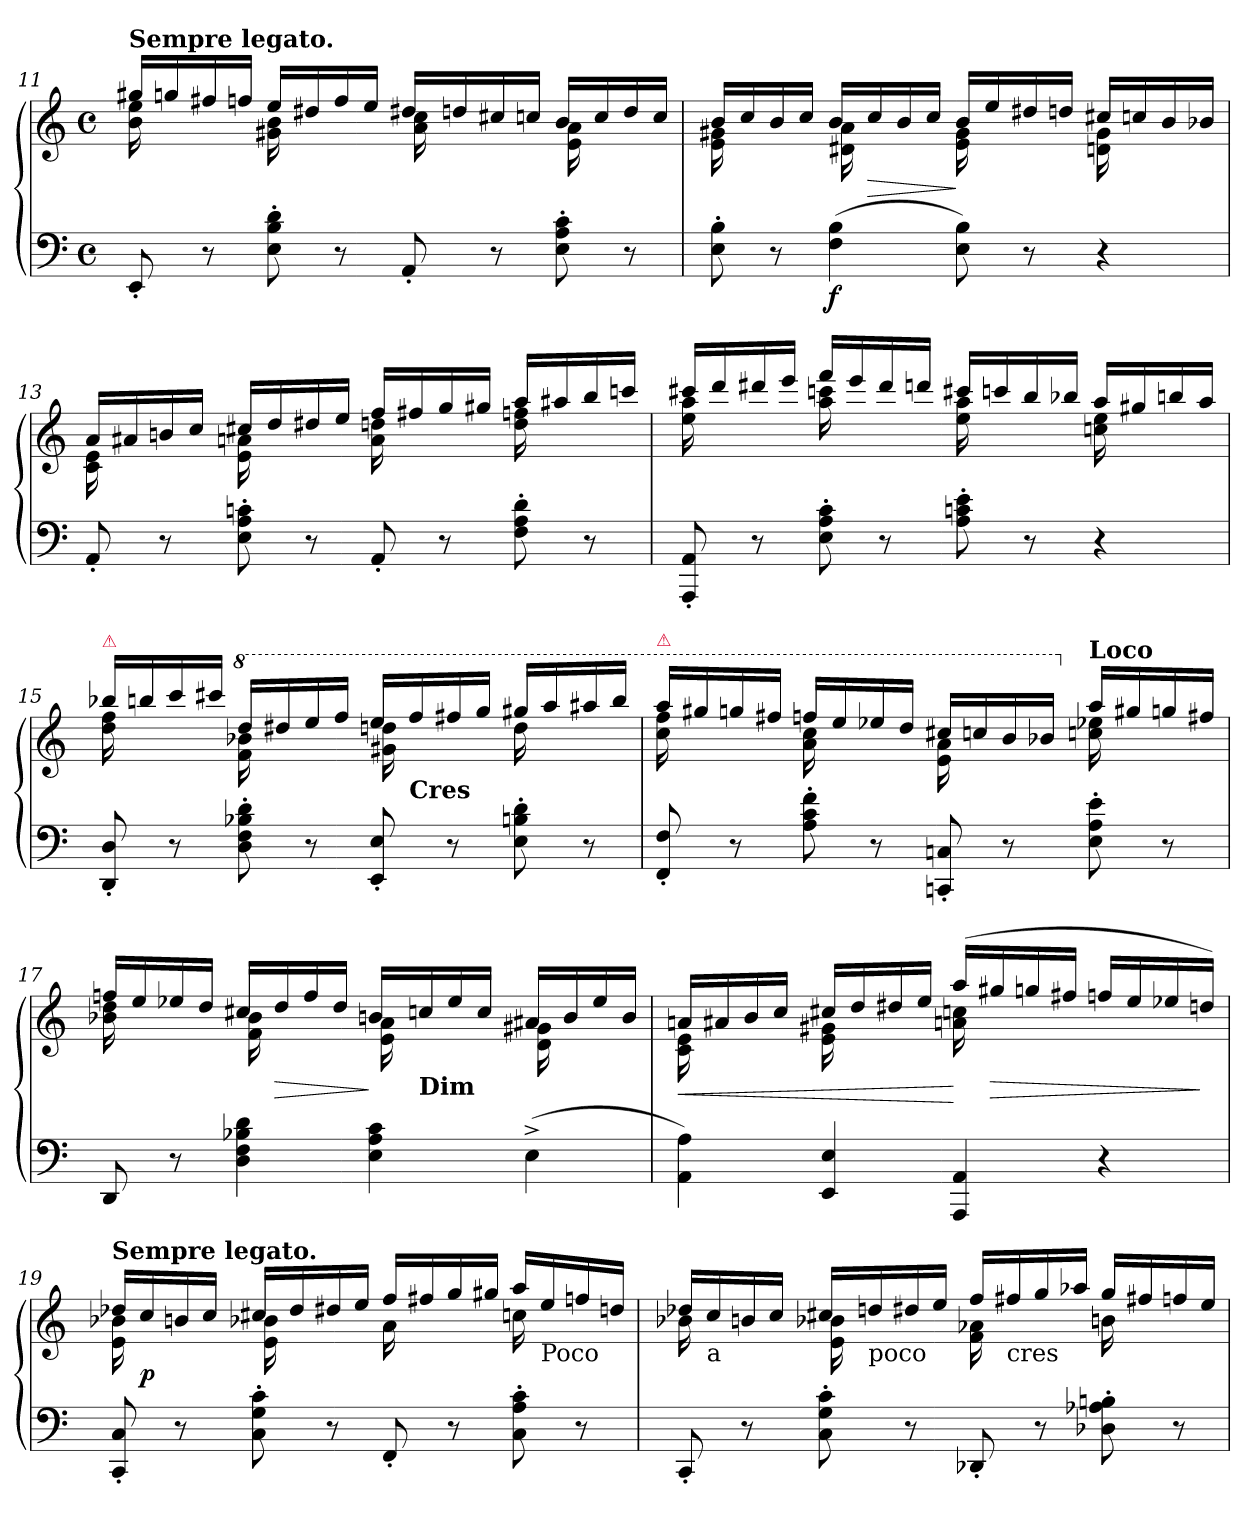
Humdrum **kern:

**kern	**kern	**dynam
*part1	*part1	*part1
*staff2	*staff1	*staff1/2
*clefF4	*clefG2	*
*k[]	*k[]	*
*a:	*a:	*
*M4/4	*M4/4	*
*met(c)	*met(c)	*
=11	=11	=11
*	*^	*
!	!LO:TX:a:B:t=Sempre legato.	!	!
8EE'<	16gg#XLL	16b 16ee	.
.	16ggn	8.rgyy	.
8r	16ff#X	.	.
.	16ffnJJ	.	.
8E'> 8B'> 8d'>	16eeLL	16g#X 16b	.
.	16dd#X	8.rgyy	.
8r	16ff	.	.
.	16eeJJ	.	.
8AA'<	16dd#XLL	16a 16cc	.
.	16ddn	8.reyy	.
8r	16cc#X	.	.
.	16ccnJJ	.	.
8E'> 8A'> 8c'>	16bLL	16e 16a	.
.	16cc	8.reyy	.
8r	16dd	.	.
.	16ccJJ	.	.
=12	=12	=12	=12
8E' 8B'	16bLL	16e 16g#X	.
.	16cc	8.reyy	.
8r	16b	.	.
.	16ccJJ	.	.
!	!	!	!LO:DY:b=2
(<4F 4B	16bLL	16d#X 16a	f
.	16cc	8.reyy	>
.	16b	.	.
.	16ccJJ	.	.
8E 8B)	16bLL	16e 16g#	]
.	16ee	8.reyy	.
8r	16dd#X	.	.
.	16ddnJJ	.	.
4r	16cc#XLL	16dn 16g#	.
.	16ccn	8.rcyy	.
.	16b	.	.
.	16b-XJJ	.	.
=13	=13	=13	=13
8AA'<	16aLL	16c 16e	.
.	16a#X	8.rAyy	.
8r	16bn	.	.
.	16ccJJ	.	.
8E'> 8A'> 8cn'>	16cc#XLL	16e 16an	.
.	16dd	8.rcyy	.
8r	16dd#X	.	.
.	16eeJJ	.	.
8AA'<	16ffLL	16a 16ddn	.
.	16ff#X	8.ryy	.
8r	16gg	.	.
.	16gg#XJJ	.	.
8F'> 8A'> 8d'>	16aaLL	16dd 16ffn	.
.	16aa#X	8.ryy	.
8r	16bb	.	.
.	16cccnJJ	.	.
=14	=14	=14	=14
8AAA' 8AA'	16ccc#XLL	16ee 16aa	.
.	16ddd	8.ryy	.
8r	16ddd#X	.	.
.	16eeeJJ	.	.
8E' 8A' 8c'	16fffLL	16aa 16cccn	.
.	16eee	8.ryy	.
8r	16ddd#	.	.
.	16dddnJJ	.	.
8A' 8cn' 8e'	16ccc#XLL	16ee 16aa	.
.	16cccn	8.ryy	.
8r	16bb	.	.
.	16bb-XJJ	.	.
4r	16aaLL	16ccn 16ee	.
.	16gg#X	8.rgyy	.
.	16bbn	.	.
.	16aaJJ	.	.
=15	=15	=15	=15
!	!LO:TX:a:color=crimson:t=⚠	!	!
8DD'< 8D'<	16bb-XLL	16dd 16ff	.
.	16bbn	8.ryy	.
8r	16ccc	.	.
.	16ccc#XJJ	.	.
*	*8va	*	*
8D'> 8F'> 8B-X'> 8d'>	16dddLL	16ff 16bb-X	.
.	16ddd#X	8.reyy	.
8r	16eee	.	.
.	16fffJJ	.	.
8EE'< 8E'<	16eeeLL	16gg#X 16dddn	.
!	!LO:TX:c:B:t=Cres	!	!
.	16fff	8.rgyy	.
8r	16fff#X	.	.
.	16gggJJ	.	.
8E'> 8Bn'> 8d'>	16ggg#XLL	16ddd	.
.	16aaa	8.rgyy	.
8r	16aaa#X	.	.
.	16bbbJJ	.	.
=16	=16	=16	=16
!	!LO:TX:a:color=crimson:t=⚠	!	!
8FF'< 8F'<	16aaaLL	16ccc 16fff	.
.	16ggg#X	8.reyy	.
8r	16gggn	.	.
.	16fff#XJJ	.	.
8A'> 8c'> 8f'>	16fffnLL	16aa 16ccc	.
.	16eee	8.reyy	.
8r	16eee-X	.	.
.	16dddJJ	.	.
8CCn'< 8Cn'<	16ccc#XLL	16ee 16aa	.
.	16cccn	8.rcyy	.
8r	16bb	.	.
.	16bb-XJJ	.	.
*	*X8va	*	*
!	!LO:TX:a:B:t=Loco	!	!
8E'> 8A'> 8e'>	16aaLL	16ccn 16ee-X	.
.	16gg#X	8.rcyy	.
8r	16ggn	.	.
.	16ff#XJJ	.	.
=17	=17	=17	=17
8DD	16ffnLL	16b-X 16dd	.
.	16ee	8.reyy	.
8r	16ee-X	.	.
.	16ddJJ	.	.
4D 4F 4B-X 4d	16cc#XLL	16f 16b-	.
.	16dd	8.reyy	>
.	16ff	.	.
.	16ddJJ	.	.
4E 4A 4c	16bnLL	16e 16a	]
!	!LO:TX:c:B:t=Dim	!	!
.	16ccn	8.rcyy	.
.	16ee-	.	.
.	16ccJJ	.	.
(4E^>	16a#XLL	16d 16g#X	.
.	16b	8.reyy	.
.	16ee-	.	.
.	16bJJ	.	.
=18	=18	=18	=18
4AA 4A)	16anLL	16c 16e	<
.	16a#X	8.rcyy	.
.	16b	.	.
.	16ccJJ	.	.
4EE 4E	16cc#XLL	16e 16g#X	.
.	16dd	8.reyy	.
.	16dd#X	.	.
.	16eeJJ	.	.
4AAA 4AA	(<16aaLL	16an 16ccn	[
.	16gg#X	8.reyy	>
.	16ggn	.	.
.	16ff#XJJ	.	.
4r	16ffn/LL	4reyy	.
.	16ee/	.	.
.	16ee-X/	.	.
.	16ddn/JJ)	.	]
=19	=19	=19	=19
!	!LO:TX:a:B:t=Sempre legato.	!	!
8CC'< 8C'<	16dd-XLL	16e 16b-X	.
.	16cc	8.rcyy	p
8r	16bn	.	.
.	16ccJJ	.	.
8C'> 8G'> 8c'>	16cc#XLL	16e 16b-X	.
.	16dd-	8.rcyy	.
8r	16dd#X	.	.
.	16eeJJ	.	.
8FF'<	16ffLL	16a	.
.	16ff#X	8.reyy	.
8r	16gg	.	.
.	16gg#XJJ	.	.
8C'> 8A'> 8c'>	16aaLL	16ccn	.
!	!LO:TX:b:t=Poco	!	!
.	16ee	8.rgyy	.
8r	16ffn	.	.
.	16ddnJJ	.	.
=20	=20	=20	=20
8CC'<	16dd-XLL	16b-X	.
!	!LO:TX:b:t=a	!	!
.	16cc	8.reyy	.
8r	16bn	.	.
.	16ccJJ	.	.
8C'> 8G'> 8c'>	16cc#XLL	16e 16b-X	.
!	!LO:TX:b:t=poco	!	!
.	16ddn	8.reyy	.
8r	16dd#X	.	.
.	16eeJJ	.	.
8DD-X'<	16ffLL	16f 16a-X	.
!	!LO:TX:b:t=cres	!	!
.	16ff#X	8.rgyy	.
8r	16gg	.	.
.	16aa-XJJ	.	.
8D-X'> 8A-X'> 8Bn'>	16ggLL	16bn	.
.	16ff#X	8.rgyy	.
8r	16ffn	.	.
.	16eeJJ	.	.
*	*v	*v	*
=	=	=
*-	*-	*-
